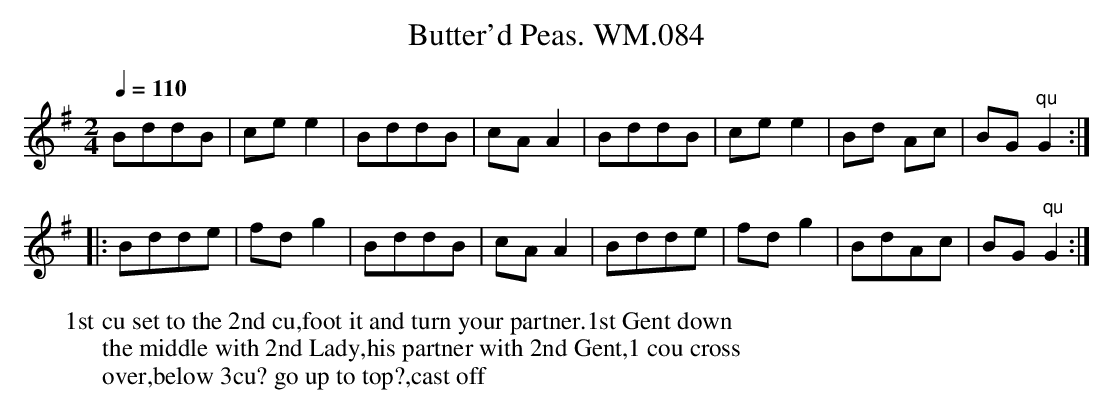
X:1
T:Butter'd Peas. WM.084
M:2/4
L:1/8
Q:1/4=110
W:1st cu set to the 2nd cu,foot it and turn your partner.1st Gent down
W:the middle with 2nd Lady,his partner with 2nd Gent,1 cou cross
W:over,below 3cu? go up to top?,cast off
K:G
BddB|cee2|BddB|cAA2|BddB|cee2|Bd Ac|BG"qu"G2:|
|:Bdde|fdg2|BddB|cAA2|Bdde|fdg2|BdAc|BG"qu"G2:|
